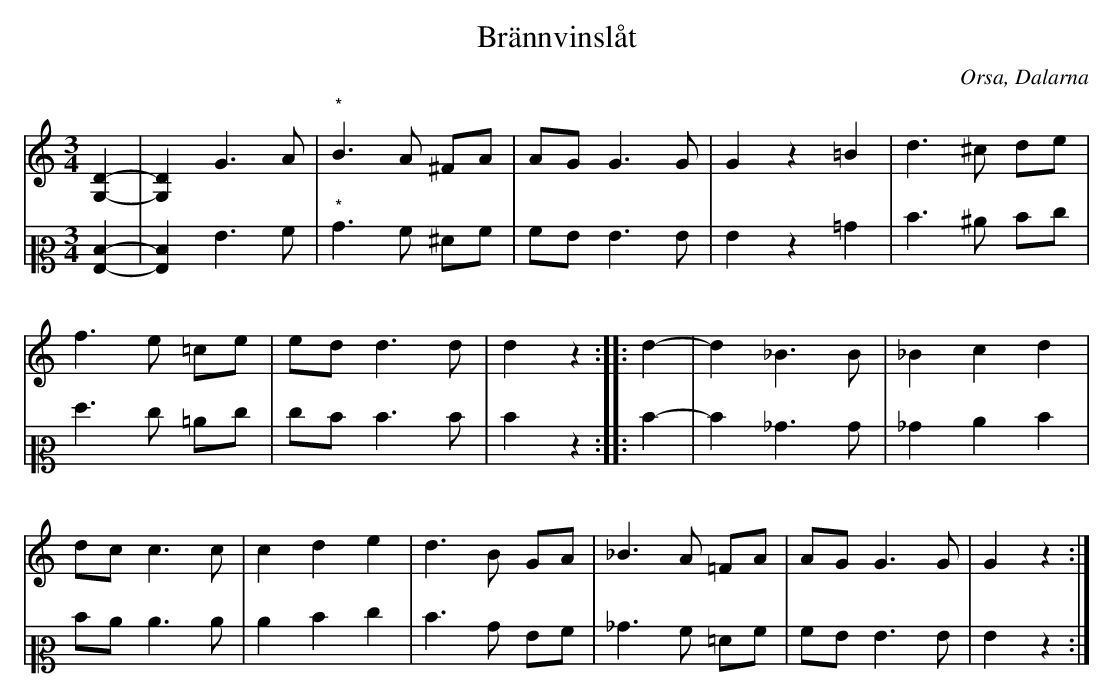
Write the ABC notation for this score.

X:1
T: Brännvinslåt
O: Orsa, Dalarna
M: 3/4
L: 1/8
K: Gmix
V:1
[D2-G,2-] | [D2G,2] G3 A | "*"B3 A ^FA | AG G3 G | G2 z2 =B2 | d3 ^c de |
f3 e =ce | ed d3 d | d2 z2 :: d2- | d2 _B3 B | _B2 c2 d2 |
dc c3 c | c2 d2 e2 | d3 B GA | _B3 A =FA | AG G3 G | G2 z2 :|]
V:2 clef=alto2
[D2-G,2-] | [D2G,2] G3 A | "*"B3 A ^FA | AG G3 G | G2 z2 =B2 | d3 ^c de |
f3 e =ce | ed d3 d | d2 z2 :: d2- | d2 _B3 B | _B2 c2 d2 |
dc c3 c | c2 d2 e2 | d3 B GA | _B3 A =FA | AG G3 G | G2 z2 :|]
